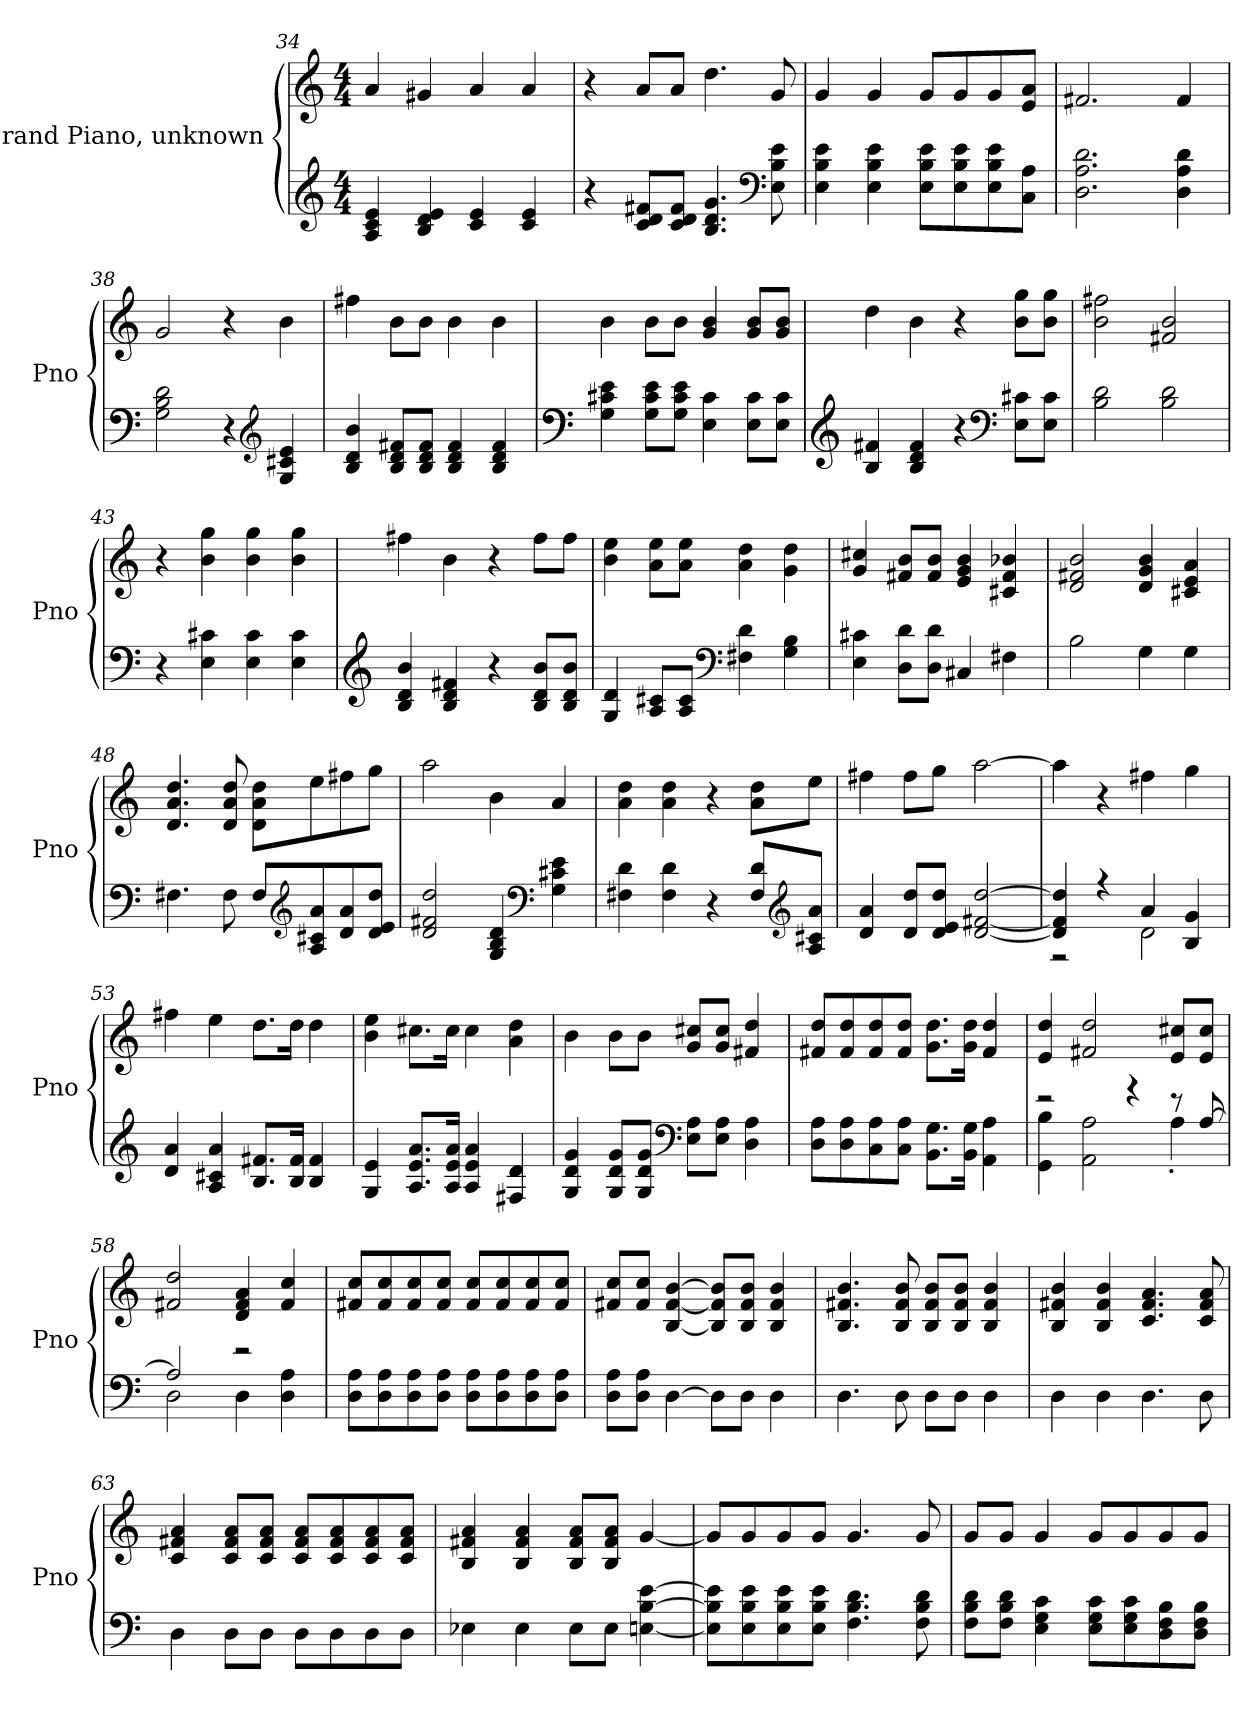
**kern	**kern
*part1	*part1
*staff2	*staff1
*I"Grand Piano, unknown	*
*I'Pno	*
*clefG2	*clefG2
*k[]	*k[]
*M4/4	*M4/4
=34	=34
4A/ 4c/ 4e/	4a/
4B/ 4d/ 4e/	4g#X/
4c/ 4e/	4a/
4c/ 4e/	4a/
=35	=35
4r	4r
8c/ 8d/ 8f#X/L	8a/L
8c/ 8d/ 8f#/J	8a/J
4.B/ 4.d/ 4.g/	4.dd\
*clefF4	*
8E\ 8B\ 8e\	8g/
=36	=36
4E\ 4B\ 4e\	4g/
4E\ 4B\ 4e\	4g/
8E\ 8B\ 8e\L	8g/L
8E\ 8B\ 8e\	8g/
8E\ 8B\ 8e\	8g/
8C\ 8A\J	8e/ 8a/J
=37	=37
2.D\ 2.A\ 2.d\	2.f#X/
4D\ 4A\ 4d\	4f#/
!!LO:PB:g=z
=38	=38
2G\ 2B\ 2d\	2g/
4r	4r
*clefG2	*
4G/ 4c#X/ 4e/	4b\
=39	=39
4B/ 4d/ 4b/	4ff#X\
8B/ 8d/ 8f#X/L	8b\L
8B/ 8d/ 8f#/J	8b\J
4B/ 4d/ 4f#/	4b\
4B/ 4d/ 4f#/	4b\
=40	=40
*clefF4	*
4G\ 4c#X\ 4e\	4b\
8G\ 8c#\ 8e\L	8b\L
8G\ 8c#\ 8e\J	8b\J
4E\ 4c#\	4g/ 4b/
8E\ 8c#\L	8g/ 8b/L
8E\ 8c#\J	8g/ 8b/J
=41	=41
*clefG2	*
4B/ 4f#X/	4dd\
4B/ 4d/ 4f#/	4b\
4r	4r
*clefF4	*
8E\ 8c#X\L	8b\ 8gg\L
8E\ 8c#\J	8b\ 8gg\J
=42	=42
2B\ 2d\	2b\ 2ff#X\
2B\ 2d\	2f#X/ 2b/
=43	=43
4r	4r
4E\ 4c#X\	4b\ 4gg\
4E\ 4c#\	4b\ 4gg\
4E\ 4c#\	4b\ 4gg\
!!LO:LB:g=z
=44	=44
*clefG2	*
4B/ 4d/ 4b/	4ff#X\
4B/ 4d/ 4f#X/	4b\
4r	4r
8B/ 8d/ 8b/L	8ff#\L
8B/ 8d/ 8b/J	8ff#\J
=45	=45
4G/ 4d/	4b\ 4ee\
8A/ 8c#X/L	8a\ 8ee\L
8A/ 8c#/J	8a\ 8ee\J
*clefF4	*
4F#X\ 4d\	4a\ 4dd\
4G\ 4B\	4g\ 4dd\
=46	=46
4E\ 4c#X\	4g/ 4cc#X/
8D\ 8d\L	8f#X/ 8b/L
8D\ 8d\J	8f#/ 8b/J
4C#X/	4e/ 4g/ 4b/
4F#X\	4c#X/ 4f#/ 4b-X/
=47	=47
2B\	2d/ 2f#X/ 2b/
4G\	4d/ 4g/ 4b/
4G\	4c#X/ 4e/ 4a/
=48	=48
4.F#X\	4.d/ 4.a/ 4.dd/
8F#\	8d/ 8a/ 8dd/
8F#/L	8d\ 8a\ 8dd\L
*clefG2	*
8A/ 8c#X/ 8a/	8ee\
8d/ 8a/	8ff#X\
8d/ 8e/ 8dd/J	8gg\J
!!LO:LB:g=z
=49	=49
2d/ 2f#X/ 2dd/	2aa\
4G/ 4B/ 4d/	4b\
*clefF4	*
4G\ 4c#X\ 4e\	4a/
=50	=50
4F#X\ 4d\	4a\ 4dd\
4F#\ 4d\	4a\ 4dd\
4r	4r
8F#/ 8d/L	8a\ 8dd\L
*clefG2	*
8A/ 8c#X/ 8a/J	8ee\J
=51	=51
4d/ 4a/	4ff#X\
8d/ 8dd/L	8ff#\L
8d/ 8e/ 8dd/J	8gg\J
[2d/ [2f#X/ [2dd/	[2aa\
=52	=52
*^	*
4d/] 4f#/] 4dd/]	2r	4aa\]
4r	.	4r
4a/	2d\	4ff#X\
4B/ 4g/	.	4gg\
*v	*v	*
=53	=53
4d/ 4a/	4ff#X\
4A/ 4c#X/ 4a/	4ee\
8.B/ 8.f#X/L	8.dd\L
16B/ 16f#/Jk	16dd\Jk
4B/ 4f#/	4dd\
=54	=54
4G/ 4e/	4b\ 4ee\
8.A/ 8.e/ 8.a/L	8.cc#X\L
16A/ 16e/ 16a/Jk	16cc#\Jk
4A/ 4e/ 4a/	4cc#\
4F#X/ 4d/	4a\ 4dd\
!!LO:LB:g=z
=55	=55
4G/ 4d/ 4g/	4b\
8G/ 8d/ 8g/L	8b\L
8G/ 8d/ 8g/J	8b\J
*clefF4	*
8E\ 8A\L	8g/ 8cc#X/L
8E\ 8A\J	8g/ 8cc#/J
4D\ 4A\	4f#X/ 4dd/
=56	=56
8D\ 8A\L	8f#X/ 8dd/L
8D\ 8A\	8f#/ 8dd/
8C\ 8A\	8f#/ 8dd/
8C\ 8A\J	8f#/ 8dd/J
8.BB\ 8.G\L	8.g\ 8.dd\L
16BB\ 16G\Jk	16g\ 16dd\Jk
4AA\ 4A\	4f#/ 4dd/
=57	=57
*^	*
2r	4GG\ 4B\	4e/ 4dd/
.	2AA\ 2A\	2f#X/ 2dd/
4r	.	.
8r	4A'\	8e/ 8cc#X/L
[8A/	.	8e/ 8cc#/J
=58	=58	=58
2A/]	2D\	2f#X/ 2dd/
2r	4D\	4d/ 4f#/ 4a/
.	4D\ 4A\	4f#/ 4cc/
*v	*v	*
=59	=59
8D\ 8A\L	8f#X/ 8cc/L
8D\ 8A\	8f#/ 8cc/
8D\ 8A\	8f#/ 8cc/
8D\ 8A\J	8f#/ 8cc/J
8D\ 8A\L	8f#/ 8cc/L
8D\ 8A\	8f#/ 8cc/
8D\ 8A\	8f#/ 8cc/
8D\ 8A\J	8f#/ 8cc/J
=60	=60
8D\ 8A\L	8f#X/ 8cc/L
8D\ 8A\J	8f#/ 8cc/J
[4D\	[4B/ [4f#/ [4b/
8D\L]	8B/] 8f#/] 8b/]L
8D\J	8B/ 8f#/ 8b/J
4D\	4B/ 4f#/ 4b/
!!LO:LB:g=z
=61	=61
4.D\	4.B/ 4.f#X/ 4.b/
8D\	8B/ 8f#/ 8b/
8D\L	8B/ 8f#/ 8b/L
8D\J	8B/ 8f#/ 8b/J
4D\	4B/ 4f#/ 4b/
=62	=62
4D\	4B/ 4f#X/ 4b/
4D\	4B/ 4f#/ 4b/
4.D\	4.c/ 4.f#/ 4.a/
8D\	8c/ 8f#/ 8a/
=63	=63
4D\	4c/ 4f#X/ 4a/
8D\L	8c/ 8f#/ 8a/L
8D\J	8c/ 8f#/ 8a/J
8D\L	8c/ 8f#/ 8a/L
8D\	8c/ 8f#/ 8a/
8D\	8c/ 8f#/ 8a/
8D\J	8c/ 8f#/ 8a/J
=64	=64
4E-X\	4B/ 4f#X/ 4a/
4E-\	4B/ 4f#/ 4a/
8E-\L	8B/ 8f#/ 8a/L
8E-\J	8B/ 8f#/ 8a/J
[4En\ [4B\ [4e\	[4g/
=65	=65
8E\] 8B\] 8e\]L	8g/L]
8E\ 8B\ 8e\	8g/
8E\ 8B\ 8e\	8g/
8E\ 8B\ 8e\J	8g/J
4.F\ 4.B\ 4.d\	4.g/
8F\ 8B\ 8d\	8g/
!!LO:LB:g=z
=66	=66
8F\ 8B\ 8d\L	8g/L
8F\ 8B\ 8d\J	8g/J
4E\ 4G\ 4c\	4g/
8E\ 8G\ 8c\L	8g/L
8E\ 8G\ 8c\	8g/
8D\ 8F\ 8B\	8g/
8D\ 8F\ 8B\J	8g/J
=	=
*-	*-
